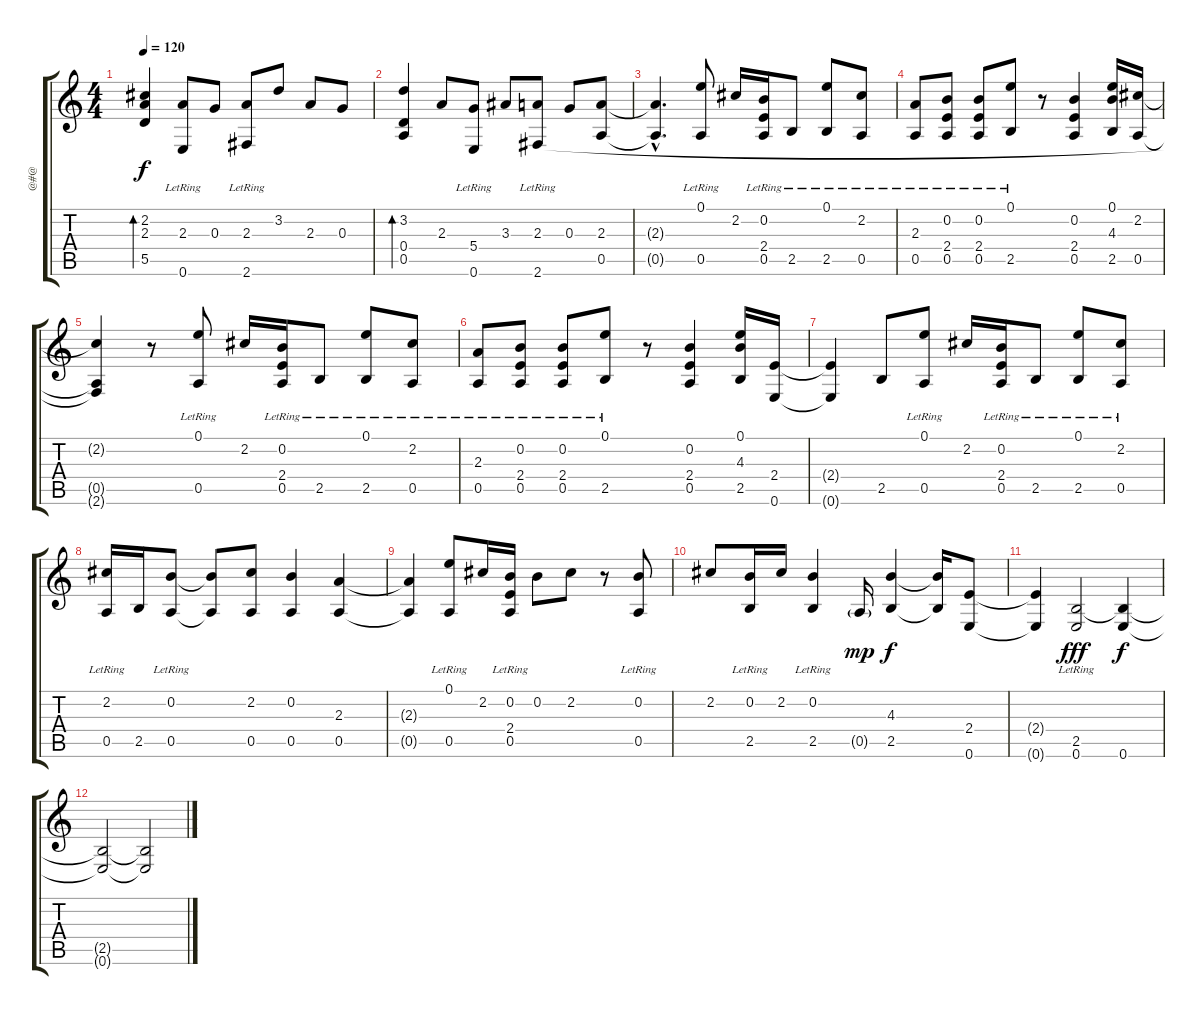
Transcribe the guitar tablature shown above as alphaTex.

\track ("@#@" "@#@") {instrument acousticguitarnylon}
\staff {score tabs}
\tuning (E4 B3 G3 D3 A2 E2) {hide}
\ts (4 4)
\tempo 120
\clef g2
\ks c
(2.2 2.3 5.5).4{bd 240 dy f} (2.3 0.6{lr}).8 0.3.8 (2.3 2.6{lr}).8 3.2.8 2.3.8 0.3.8 |
(3.2 0.4 0.5).4{bd 240} 2.3.8 (5.4 0.6{lr}).8 3.3.8 (2.3 2.6{lr}).8 0.3.8 (2.3 0.5).8 |
(2.3{hac t} 0.5{hac t}).4{d} (0.1 0.5{lr}).8 2.2.16 (0.2 2.4 0.5{lr}).16 2.5{lr}.8 (0.1 2.5{lr}).8 (2.2 0.5{lr}).8 |
(2.3 0.5{lr}).8 (0.2 2.4 0.5{lr}).8 (0.2 2.4 0.5{lr}).8 (0.1 2.5{lr}).8 r.8 (0.2 2.4 0.5).4 (0.1 4.3 2.5).16 (2.2 0.5).16 |
(2.2{t} 0.5{t} 2.6{t}).4 r.8 (0.1 0.5{lr}).8 2.2.16 (0.2 2.4 0.5{lr}).16 2.5{lr}.8 (0.1 2.5{lr}).8 (2.2 0.5{lr}).8 |
(2.3 0.5{lr}).8 (0.2 2.4 0.5{lr}).8 (0.2 2.4 0.5{lr}).8 (0.1 2.5{lr}).8 r.8 (0.2 2.4 0.5).4 (0.1 4.3 2.5).16 (2.4 0.6).16 |
(2.4{t} 0.6{t}).4 2.5.8 (0.1 0.5{lr}).8 2.2.16 (0.2 2.4 0.5{lr}).16 2.5{lr}.8 (0.1 2.5{lr}).8 (2.2 0.5{lr}).8 |
(2.2 0.5{lr}).16 2.5.16 (0.2 0.5{lr}).8 (0.2{t} 0.5{t}).8 (2.2 0.5).8 (0.2 0.5).4 (2.3 0.5).4 |
(2.3{t} 0.5{t}).4 (0.1 0.5{lr}).8 2.2.16 (0.2 2.4 0.5{lr}).16 0.2.8 2.2.8 r.8 (0.2 0.5{lr}).8 |
2.2.8 (0.2 2.5{lr}).16 2.2.16 (0.2 2.5{lr}).4 0.5{g}.16{dy mp} (4.3 2.5).4{dy f} (4.3{t} 2.5{t}).16 (2.4 0.6).8 |
(2.4{t} 0.6{t}).4 (2.5{lr} 0.6{lr}).2{dy fff} (2.5{t} 0.6).4{dy f} |
(2.5{t} 0.6{t}).2 (2.5{t} 0.6{t}).2
